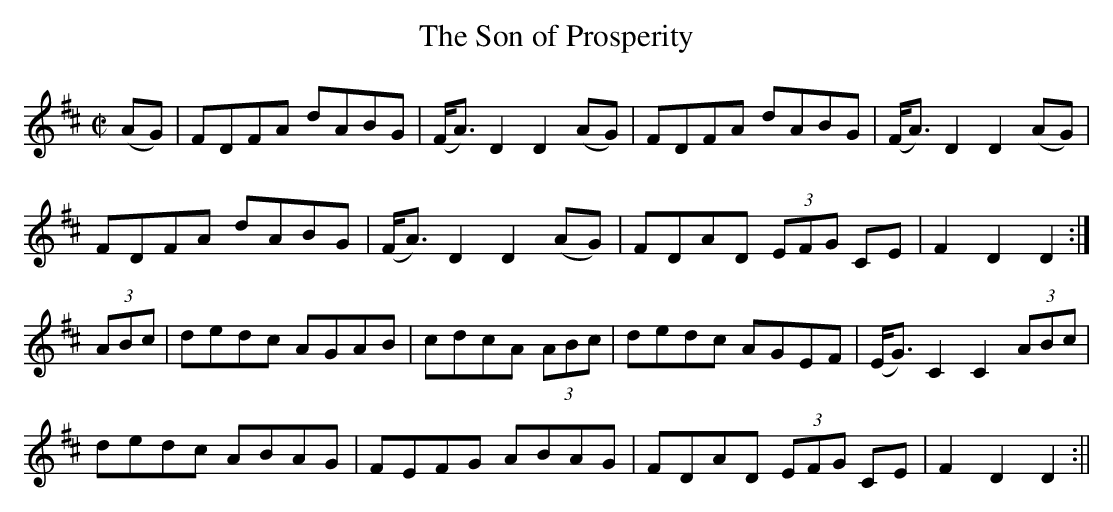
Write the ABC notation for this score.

X:1
T: Son of Prosperity, The
M: C|
L: 1/8
K: D
(AG) | FDFA dABG | (F<A) D2 D2 (AG) |  FDFA dABG | (F<A) D2 D2 (AG) |
FDFA dABG | (F<A) D2 D2 (AG) |  FDAD (3EFG CE | F2 D2 D2 :|
(3ABc | dedc AGAB | cdcA (3ABc | dedc AGEF | (E<G) C2 C2 (3ABc |
dedc ABAG | FEFG ABAG | FDAD (3EFG CE | F2 D2 D2 :||
